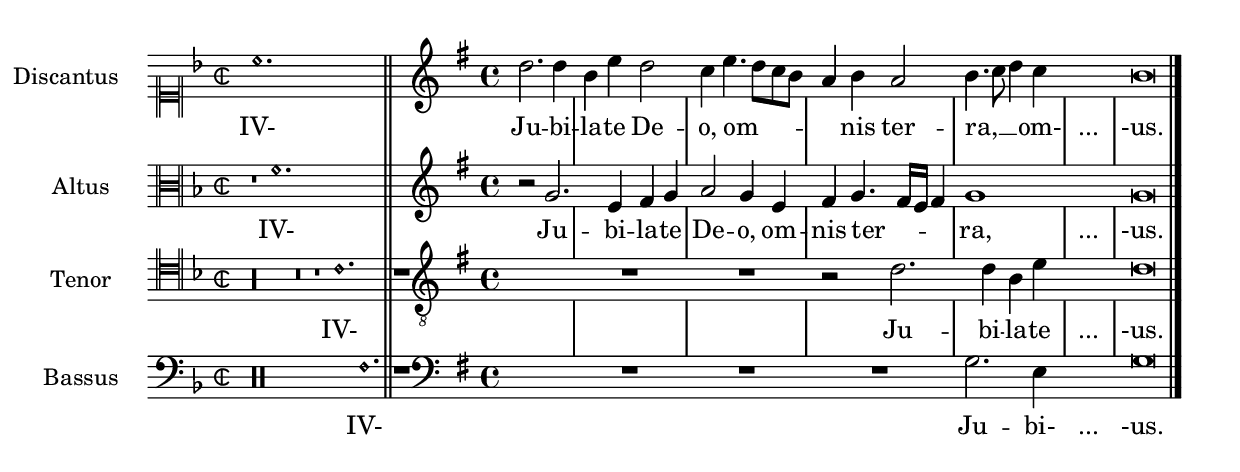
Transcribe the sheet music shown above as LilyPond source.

%% Do not edit this file; it is auto-generated from LSR http://lsr.dsi.unimi.it
%% This file is in the public domain.
\version "2.11.62"

\header {
  lsrtags = "ancient-notation, template"

  texidoces = "
Al transcribir música mensural, es útil un «incipit» al compienzo
de la pieza para indicar la tonalidad y el tempo
originales. Aunque los músicos actuales están acostumbrados a las
barras de compás para reconocer con más facilidad los patrones
rítmicos, durante el período de la música mensural aún no se
habíen inventado las líneas divisorias; de hecho, la medida solía
cambiar a cada pocas notas. Como compromiso, a menudo las líneas
divisorias se imprimen entre los pentagramas en vez de hacerlo
encima de ellos.

"
  doctitlees = "Plantilla de notación de música antigua (transcripción moderna de música mensural)"
  
  texidocde = "
Bei der Transkription von Mensuralmusik ist es oft erwünscht, ein 
Incipit an den Anfang des Stückes zu stellen, damit klar ist, wie 
Tempo und Schlüssel in der Originalnotation gesetzt waren. Während 
heutzutage Musiker an Taktlinien gewöhnt sind, um Rhythmen schneller 
zu erkennen, wurden diese in der Mensuralmusik nicht verwendet. 
Tatsächlich ändern sich die Rhythmen auch oft alle paar Noten. Als 
ein Kompromiss werden die Notenlinien nicht auf dem System, sondern 
zwischen den Systemen geschrieben.
"

  texidoc = "
When transcribing mensural music, an incipit at the beginning of the
piece is useful to indicate the original key and tempo. While today
musicians are used to bar lines in order to faster recognize rhythmic
patterns, bar lines were not yet invented during the period of mensural
music; in fact, the meter often changed after every few notes. As a
compromise, bar lines are often printed between the staves rather than
on the staves. 

"
  doctitle = "Ancient notation template -- modern transcription of mensural music"
} % begin verbatim
global = {
  \set Score.skipBars = ##t

  % incipit
  \once \override Score.SystemStartBracket #'transparent = ##t
  \override Score.SpacingSpanner #'spacing-increment = #1.0 % tight spacing
  \key f \major
  \time 2/2
  \once \override Staff.TimeSignature #'style = #'neomensural
  \override Voice.NoteHead #'style = #'neomensural
  \override Voice.Rest #'style = #'neomensural
  \set Staff.printKeyCancellation = ##f
  \cadenzaOn % turn off bar lines
  \skip 1*10
  \once \override Staff.BarLine #'transparent = ##f
  \bar "||"
  \skip 1*1 % need this extra \skip such that clef change comes
            % after bar line
  \bar ""

  % main
  \revert Score.SpacingSpanner #'spacing-increment % CHECK: no effect?
  \cadenzaOff % turn bar lines on again
  \once \override Staff.Clef #'full-size-change = ##t
  \set Staff.forceClef = ##t
  \key g \major
  \time 4/4
  \override Voice.NoteHead #'style = #'default
  \override Voice.Rest #'style = #'default

  % FIXME: setting printKeyCancellation back to #t must not
  % occur in the first bar after the incipit.  Dto. for forceClef.
  % Therefore, we need an extra \skip.
  \skip 1*1
  \set Staff.printKeyCancellation = ##t
  \set Staff.forceClef = ##f

  \skip 1*7 % the actual music

  % let finis bar go through all staves
  \override Staff.BarLine #'transparent = ##f

  % finis bar
  \bar "|."
}

discantusNotes = {
  \transpose c' c'' {
    \set Staff.instrumentName = #"Discantus  "

    % incipit
    \clef "neomensural-c1"
    c'1. s2   % two bars
    \skip 1*8 % eight bars
    \skip 1*1 % one bar

    % main
    \clef "treble"
    d'2. d'4 |
    b e' d'2 |
    c'4 e'4.( d'8 c' b |
    a4) b a2 |
    b4.( c'8 d'4) c'4 |
    \once \override NoteHead #'transparent = ##t c'1 |
    b\breve |
  }
}

discantusLyrics = \lyricmode {
  % incipit
  IV-

  % main
  Ju -- bi -- |
  la -- te De -- |
  o, om --
  nis ter -- |
  ra, __ om- |
  "..." |
  -us. |
}

altusNotes = {
  \transpose c' c'' {
    \set Staff.instrumentName = #"Altus  "

    % incipit
    \clef "neomensural-c3"
    r1        % one bar
    f1. s2    % two bars
    \skip 1*7 % seven bars
    \skip 1*1 % one bar

    % main
    \clef "treble"
    r2 g2. e4 fis g | % two bars
    a2 g4 e |
    fis g4.( fis16 e fis4) |
    g1 |
    \once \override NoteHead #'transparent = ##t g1 |
    g\breve |
  }
}

altusLyrics = \lyricmode {
  % incipit
  IV-

  % main
  Ju -- bi -- la -- te | % two bars
  De -- o, om -- |
  nis ter -- ra, |
  "..." |
  -us. |
}

tenorNotes = {
  \transpose c' c' {
    \set Staff.instrumentName = #"Tenor  "

    % incipit
    \clef "neomensural-c4"
    r\longa   % four bars
    r\breve   % two bars
    r1        % one bar
    c'1. s2   % two bars
    \skip 1*1 % one bar
    \skip 1*1 % one bar

    % main
    \clef "treble_8"
    R1 |
    R1 |
    R1 |
    r2 d'2. d'4 b e' | % two bars
    \once \override NoteHead #'transparent = ##t e'1 |
    d'\breve |
  }
}

tenorLyrics = \lyricmode {
  % incipit
  IV-

  % main
  Ju -- bi -- la -- te | % two bars
  "..." |
  -us. |
}

bassusNotes = {
  \transpose c' c' {
    \set Staff.instrumentName = #"Bassus  "

    % incipit
    \clef "bass"
    r\maxima  % eight bars
    f1. s2    % two bars
    \skip 1*1 % one bar

    % main
    \clef "bass"
    R1 |
    R1 |
    R1 |
    R1 |
    g2. e4 |
    \once \override NoteHead #'transparent = ##t e1 |
    g\breve |
  }
}

bassusLyrics = \lyricmode {
  % incipit
  IV-

  % main
  Ju -- bi- |
  "..." |
  -us. |
}

\score {
  \new StaffGroup = choirStaff <<
    \new Voice =
      "discantusNotes" << \global \discantusNotes >>
    \new Lyrics =
      "discantusLyrics" \lyricsto discantusNotes { \discantusLyrics }
    \new Voice =
      "altusNotes" << \global \altusNotes >>
    \new Lyrics =
      "altusLyrics" \lyricsto altusNotes { \altusLyrics }
    \new Voice =
      "tenorNotes" << \global \tenorNotes >>
    \new Lyrics =
      "tenorLyrics" \lyricsto tenorNotes { \tenorLyrics }
    \new Voice =
      "bassusNotes" << \global \bassusNotes >>
    \new Lyrics =
      "bassusLyrics" \lyricsto bassusNotes { \bassusLyrics }
  >>
  \layout {
    \context {
      \Score

      % no bars in staves
      \override BarLine #'transparent = ##t

      % incipit should not start with a start delimiter
      \remove "System_start_delimiter_engraver"
    }
    \context {
      \Voice

      % no slurs
      \override Slur #'transparent = ##t

      % Comment in the below "\remove" command to allow line
      % breaking also at those barlines where a note overlaps
      % into the next bar.  The command is commented out in this
      % short example score, but especially for large scores, you
      % will typically yield better line breaking and thus improve
      % overall spacing if you comment in the following command.
      %\remove "Forbid_line_break_engraver"
    }
  }
}



